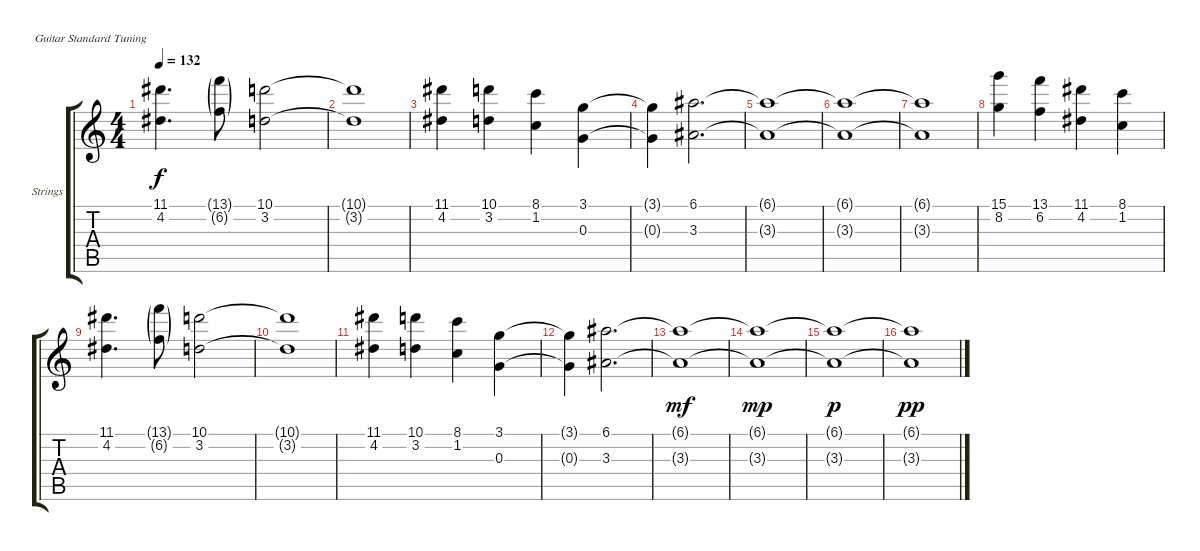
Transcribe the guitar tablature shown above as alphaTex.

\defaultSystemsLayout 4
\bracketExtendMode groupsimilarinstruments
\firstSystemTrackNameOrientation horizontal
\otherSystemsTrackNameOrientation horizontal
\track ("Strings" "Strings") {instrument electricguitarclean}
\staff {score tabs}
\tuning (E4 B3 G3 D3 A2 E2)
\ts (4 4)
\tempo 132
\clef g2
\scale
0.333333
\ks c
(11.1 4.2).4{d dy f} (6.2{g} 13.1{g}).8 (3.2 10.1).2 |
\scale
0.333333 (10.1{t} 3.2{t}).1 |
\scale
0.333333 (11.1 4.2).4 (10.1 3.2).4 (1.2 8.1).4 (3.1 0.3).4 |
\scale
0.333333 (0.3{t} 3.1{t}).4 (6.1 3.3).2{d} |
\scale
0.333333 (3.3{t} 6.1{t}).1 |
\scale
0.333333 (3.3{t} 6.1{t}).1 |
\scale
0.333333 (3.3{t} 6.1{t}).1 |
\scale
0.333333 (15.1 8.2).4 (6.2 13.1).4 (11.1 4.2).4 (1.2 8.1).4 |
\scale
0.333333 (11.1 4.2).4{d} (6.2{g} 13.1{g}).8 (3.2 10.1).2 |
\scale
0.333333 (10.1{t} 3.2{t}).1 |
\scale
0.333333 (11.1 4.2).4 (10.1 3.2).4 (1.2 8.1).4 (3.1 0.3).4 |
\scale
0.333333 (0.3{t} 3.1{t}).4 (6.1 3.3).2{d} |
\scale
0.333333 (3.3{t} 6.1{t}).1{dy mf} |
\scale
0.333333 (3.3{t} 6.1{t}).1{dy mp} |
\scale
0.333333 (3.3{t} 6.1{t}).1{dy p} |
\scale
0.333333 (6.1{t} 3.3{t}).1{dy pp}
